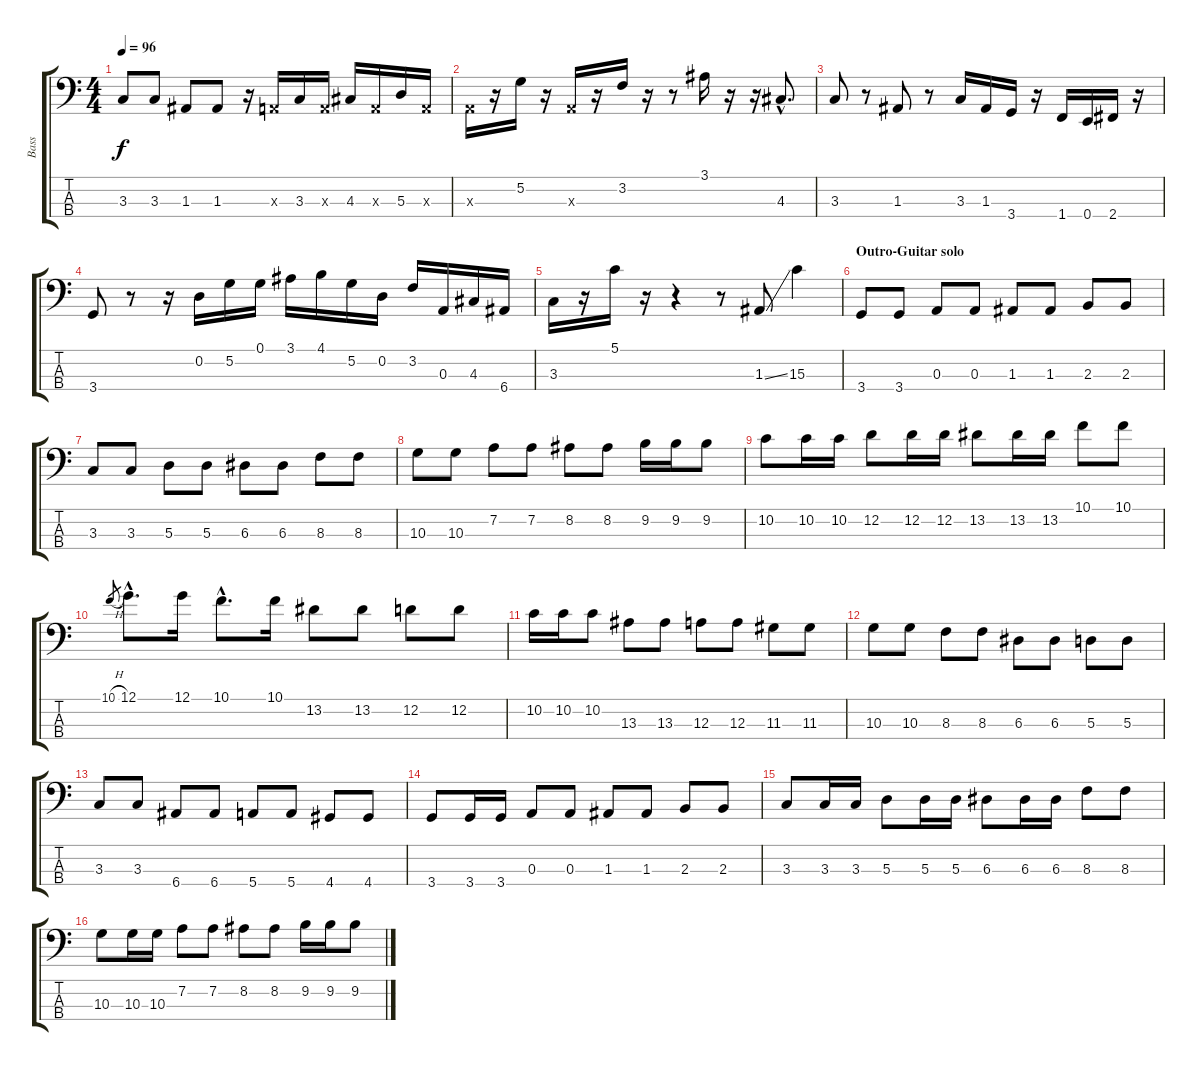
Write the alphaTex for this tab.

\track ("Bass" "Bass") {instrument electricbassfinger}
\staff {score tabs}
\tuning (G2 D2 A1 E1) {hide}
\ts (4 4)
\tempo 96
\clef f4
\ks c
3.3.8{dy f} 3.3.8 1.3.8 1.3.8 r.16 0.3{x}.16 3.3.16 0.3{x}.16 4.3.16 0.3{x}.16 5.3.16 0.3{x}.16 |
0.3{x}.16 r.16 5.2.16 r.16 0.3{x}.16 r.16 3.2.16 r.16 r.8 3.1.16 r.16 r.16 4.3{hac}.8{d} |
3.3.8 r.8 1.3.8 r.8 3.3.16 1.3.16 3.4.16 r.16 1.4.16 0.4.16 2.4.16 r.16 |
3.4.8 r.8 r.16 0.2.16 5.2.16 0.1.16 3.1.16 4.1.16 5.2.16 0.2.16 3.2.16 0.3.16 4.3.16 6.4.16 |
3.3.16 r.16 5.1.16 r.16 r.4 r.8 1.3{ss}.8 15.3.4 |
\section ("" "Outro-Guitar solo")
3.4.8 3.4.8 0.3.8 0.3.8 1.3.8 1.3.8 2.3.8 2.3.8 |
3.3.8 3.3.8 5.3.8 5.3.8 6.3.8 6.3.8 8.3.8 8.3.8 |
10.3.8 10.3.8 7.2.8 7.2.8 8.2.8 8.2.8 9.2.16 9.2.16 9.2.8 |
10.2.8 10.2.16 10.2.16 12.2.8 12.2.16 12.2.16 13.2.8 13.2.16 13.2.16 10.1.8 10.1.8 |
10.1{h}.8{gr} 12.1{hac}.8{d} 12.1.16 10.1{hac}.8{d} 10.1.16 13.2.8 13.2.8 12.2.8 12.2.8 |
10.2.16 10.2.16 10.2.8 13.3.8 13.3.8 12.3.8 12.3.8 11.3.8 11.3.8 |
10.3.8 10.3.8 8.3.8 8.3.8 6.3.8 6.3.8 5.3.8 5.3.8 |
3.3.8 3.3.8 6.4.8 6.4.8 5.4.8 5.4.8 4.4.8 4.4.8 |
3.4.8 3.4.16 3.4.16 0.3.8 0.3.8 1.3.8 1.3.8 2.3.8 2.3.8 |
3.3.8 3.3.16 3.3.16 5.3.8 5.3.16 5.3.16 6.3.8 6.3.16 6.3.16 8.3.8 8.3.8 |
10.3.8 10.3.16 10.3.16 7.2.8 7.2.8 8.2.8 8.2.8 9.2.16 9.2.16 9.2.8
